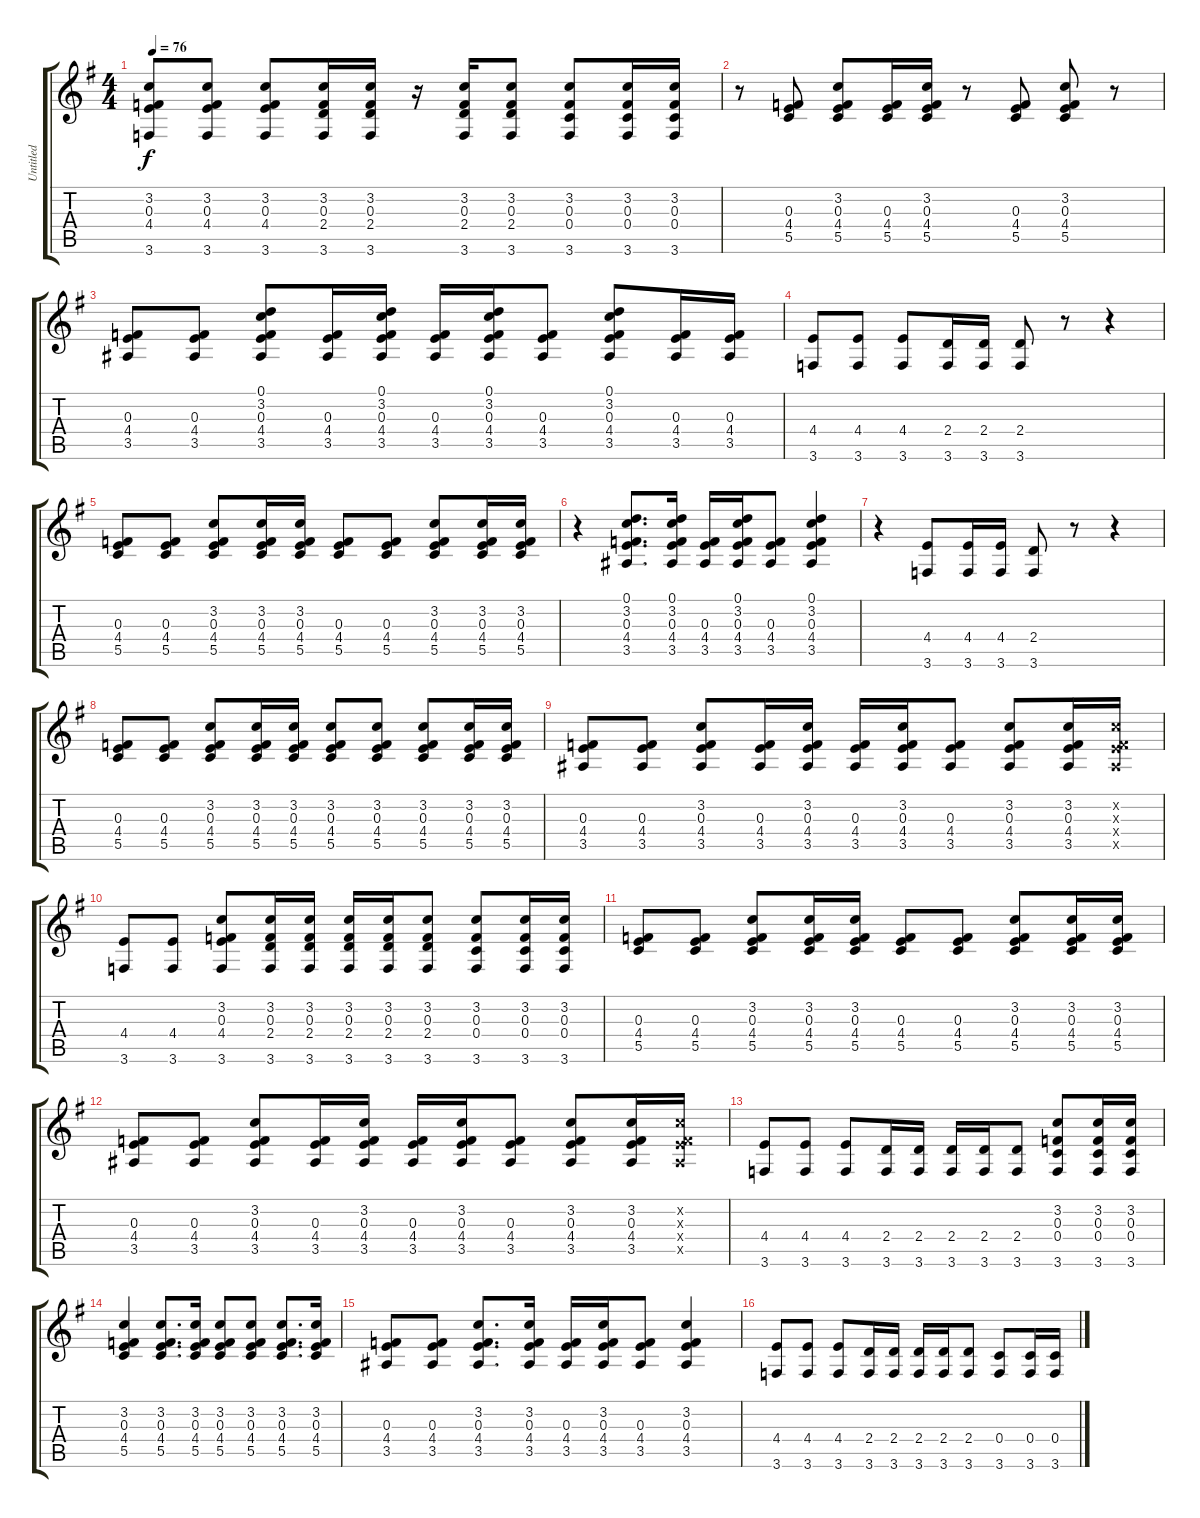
\track ("Untitled" "Untitled") {instrument acousticguitarsteel}
\staff {score tabs}
\tuning (D4 A3 F3 C3 G2 D2) {hide}
\ts (4 4)
\tempo 76
\clef g2
\ks g
(3.2 0.3 4.4 3.6).8{dy f} (3.2 0.3 4.4 3.6).8 (3.2 0.3 4.4 3.6).8 (3.2 0.3 2.4 3.6).16 (3.2 0.3 2.4 3.6).16 r.16 (3.2 0.3 2.4 3.6).16 (3.2 0.3 2.4 3.6).8 (3.2 0.3 0.4 3.6).8 (3.2 0.3 0.4 3.6).16 (3.2 0.3 0.4 3.6).16 |
r.8 (0.3 4.4 5.5).8 (3.2 0.3 4.4 5.5).8 (0.3 4.4 5.5).16 (3.2 0.3 4.4 5.5).16 r.8 (0.3 4.4 5.5).8 (3.2 0.3 4.4 5.5).8 r.8 |
(0.3 4.4 3.5).8 (0.3 4.4 3.5).8 (0.1 3.2 0.3 4.4 3.5).8 (0.3 4.4 3.5).16 (0.1 3.2 0.3 4.4 3.5).16 (0.3 4.4 3.5).16 (0.1 3.2 0.3 4.4 3.5).16 (0.3 4.4 3.5).8 (0.1 3.2 0.3 4.4 3.5).8 (0.3 4.4 3.5).16 (0.3 4.4 3.5).16 |
(4.4 3.6).8 (4.4 3.6).8 (4.4 3.6).8 (2.4 3.6).16 (2.4 3.6).16 (2.4 3.6).8 r.8 r.4 |
(0.3 4.4 5.5).8 (0.3 4.4 5.5).8 (3.2 0.3 4.4 5.5).8 (3.2 0.3 4.4 5.5).16 (3.2 0.3 4.4 5.5).16 (0.3 4.4 5.5).8 (0.3 4.4 5.5).8 (3.2 0.3 4.4 5.5).8 (3.2 0.3 4.4 5.5).16 (3.2 0.3 4.4 5.5).16 |
r.4 (0.1 3.2 0.3 4.4 3.5).8{d} (0.1 3.2 0.3 4.4 3.5).16 (0.3 4.4 3.5).16 (0.1 3.2 0.3 4.4 3.5).16 (0.3 4.4 3.5).8 (0.1 3.2 0.3 4.4 3.5).4 |
r.4 (4.4 3.6).8 (4.4 3.6).16 (4.4 3.6).16 (2.4 3.6).8 r.8 r.4 |
(0.3 4.4 5.5).8 (0.3 4.4 5.5).8 (3.2 0.3 4.4 5.5).8 (3.2 0.3 4.4 5.5).16 (3.2 0.3 4.4 5.5).16 (3.2 0.3 4.4 5.5).8 (3.2 0.3 4.4 5.5).8 (3.2 0.3 4.4 5.5).8 (3.2 0.3 4.4 5.5).16 (3.2 0.3 4.4 5.5).16 |
(0.3 4.4 3.5).8 (0.3 4.4 3.5).8 (3.2 0.3 4.4 3.5).8 (0.3 4.4 3.5).16 (3.2 0.3 4.4 3.5).16 (0.3 4.4 3.5).16 (3.2 0.3 4.4 3.5).16 (0.3 4.4 3.5).8 (3.2 0.3 4.4 3.5).8 (3.2 0.3 4.4 3.5).16 (3.2{x} 0.3{x} 4.4{x} 3.5{x}).16 |
(4.4 3.6).8 (4.4 3.6).8 (3.2 0.3 4.4 3.6).8 (3.2 0.3 2.4 3.6).16 (3.2 0.3 2.4 3.6).16 (3.2 0.3 2.4 3.6).16 (3.2 0.3 2.4 3.6).16 (3.2 0.3 2.4 3.6).8 (3.2 0.3 0.4 3.6).8 (3.2 0.3 0.4 3.6).16 (3.2 0.3 0.4 3.6).16 |
(0.3 4.4 5.5).8 (0.3 4.4 5.5).8 (3.2 0.3 4.4 5.5).8 (3.2 0.3 4.4 5.5).16 (3.2 0.3 4.4 5.5).16 (0.3 4.4 5.5).8 (0.3 4.4 5.5).8 (3.2 0.3 4.4 5.5).8 (3.2 0.3 4.4 5.5).16 (3.2 0.3 4.4 5.5).16 |
(0.3 4.4 3.5).8 (0.3 4.4 3.5).8 (3.2 0.3 4.4 3.5).8 (0.3 4.4 3.5).16 (3.2 0.3 4.4 3.5).16 (0.3 4.4 3.5).16 (3.2 0.3 4.4 3.5).16 (0.3 4.4 3.5).8 (3.2 0.3 4.4 3.5).8 (3.2 0.3 4.4 3.5).16 (3.2{x} 0.3{x} 4.4{x} 3.5{x}).16 |
(4.4 3.6).8 (4.4 3.6).8 (4.4 3.6).8 (2.4 3.6).16 (2.4 3.6).16 (2.4 3.6).16 (2.4 3.6).16 (2.4 3.6).8 (3.2 0.3 0.4 3.6).8 (3.2 0.3 0.4 3.6).16 (3.2 0.3 0.4 3.6).16 |
(3.2 0.3 4.4 5.5).4 (3.2 0.3 4.4 5.5).8{d} (3.2 0.3 4.4 5.5).16 (3.2 0.3 4.4 5.5).8 (3.2 0.3 4.4 5.5).8 (3.2 0.3 4.4 5.5).8{d} (3.2 0.3 4.4 5.5).16 |
(0.3 4.4 3.5).8 (0.3 4.4 3.5).8 (3.2 0.3 4.4 3.5).8{d} (3.2 0.3 4.4 3.5).16 (0.3 4.4 3.5).16 (3.2 0.3 4.4 3.5).16 (0.3 4.4 3.5).8 (3.2 0.3 4.4 3.5).4 |
(4.4 3.6).8 (4.4 3.6).8 (4.4 3.6).8 (2.4 3.6).16 (2.4 3.6).16 (2.4 3.6).16 (2.4 3.6).16 (2.4 3.6).8 (0.4 3.6).8 (0.4 3.6).16 (0.4 3.6).16
